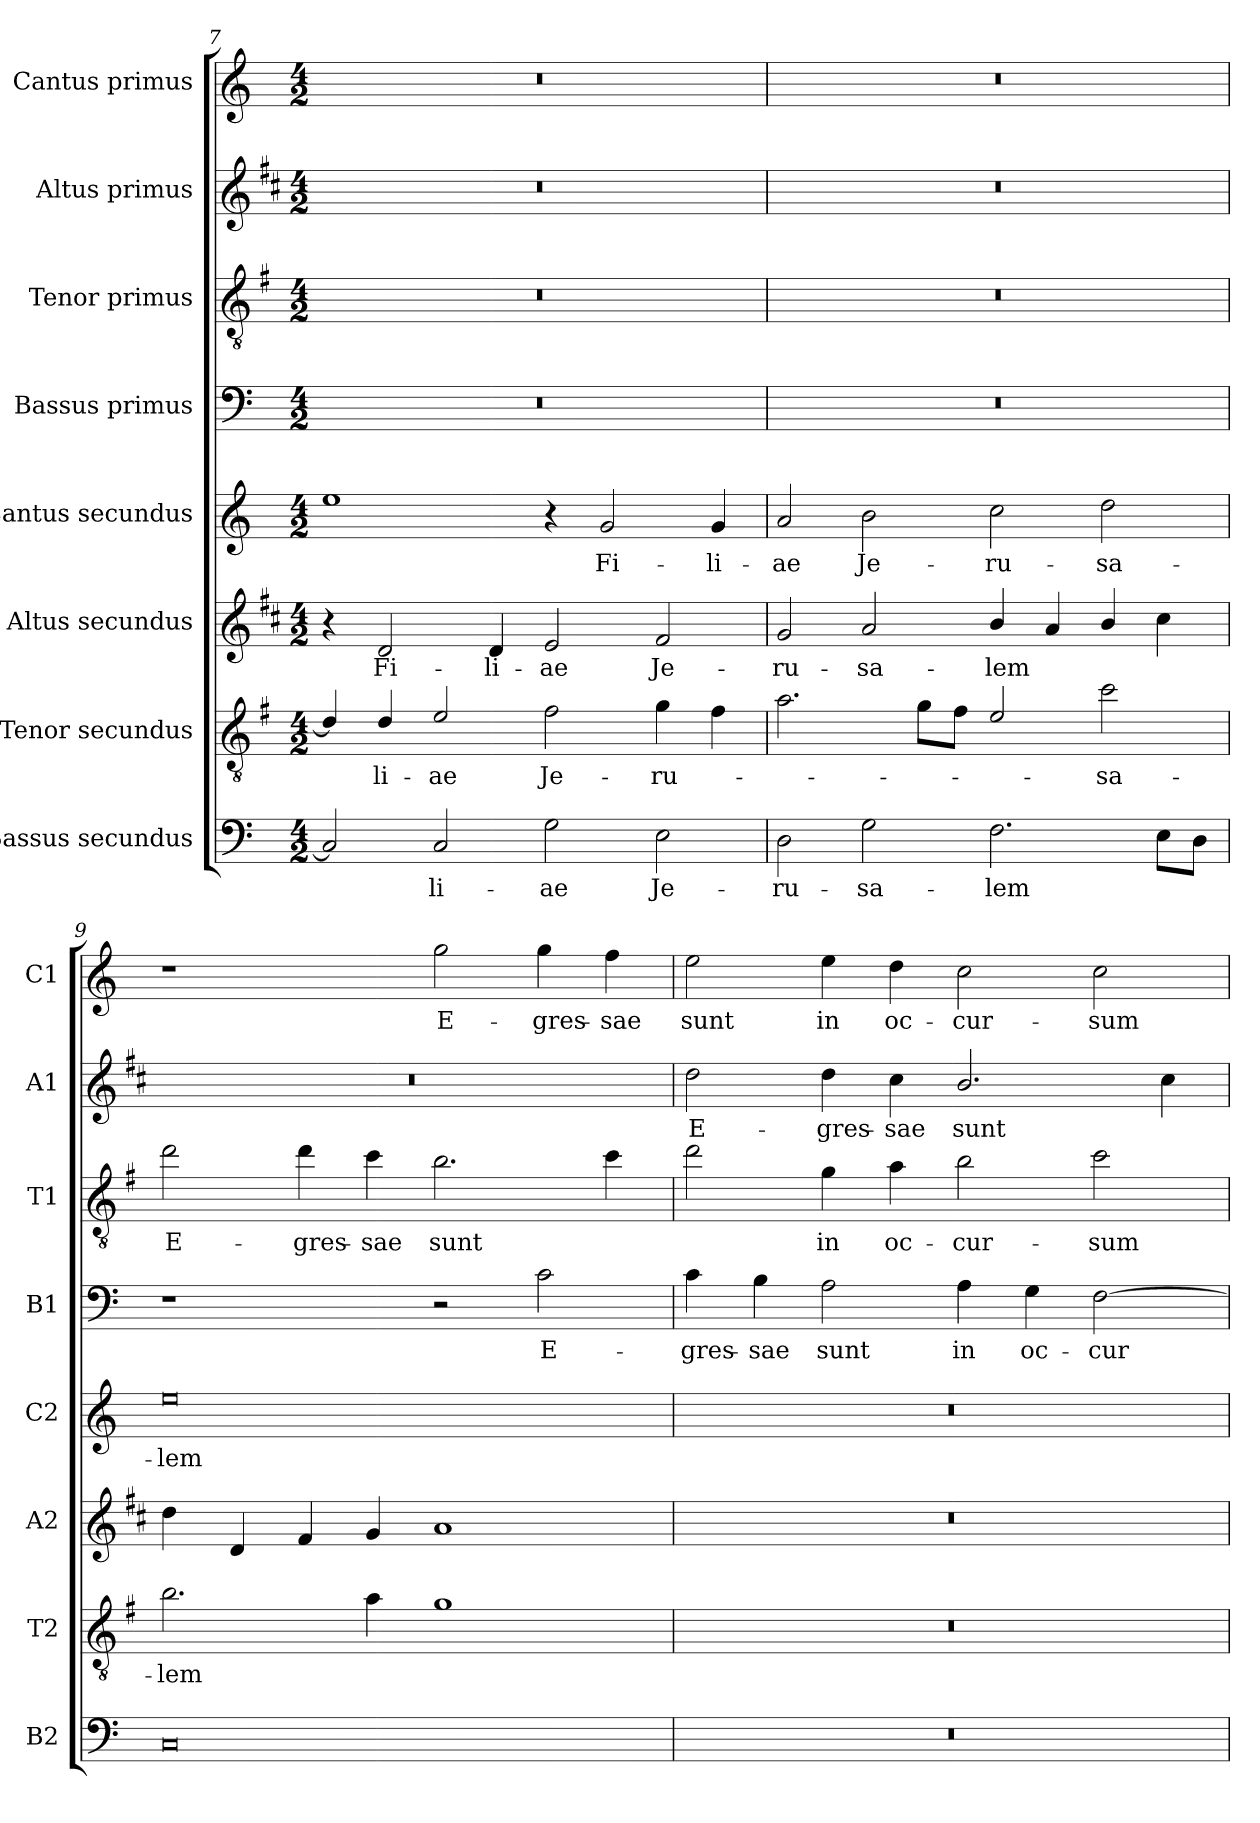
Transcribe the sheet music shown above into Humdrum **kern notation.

**kern	**text	**kern	**text	**kern	**text	**kern	**text	**kern	**text	**kern	**text	**kern	**text	**kern	**text
*part8	*part8	*part7	*part7	*part6	*part6	*part5	*part5	*part4	*part4	*part3	*part3	*part2	*part2	*part1	*part1
*staff8	*staff8	*staff7	*staff7	*staff6	*staff6	*staff5	*staff5	*staff4	*staff4	*staff3	*staff3	*staff2	*staff2	*staff1	*staff1
*I"Bassus secundus	*	*I"Tenor secundus	*	*I"Altus secundus	*	*I"Cantus secundus	*	*I"Bassus primus	*	*I"Tenor primus	*	*I"Altus primus	*	*I"Cantus primus	*
*I'B2	*	*I'T2	*	*I'A2	*	*I'C2	*	*I'B1	*	*I'T1	*	*I'A1	*	*I'C1	*
*clefF4	*	*clefGv2	*	*clefG2	*	*clefG2	*	*clefF4	*	*clefGv2	*	*clefG2	*	*clefG2	*
*	*	*ITrd4c7	*	*ITrd1c2	*	*	*	*	*	*ITrd4c7	*	*ITrd1c2	*	*	*
*k[]	*	*k[]	*	*k[]	*	*k[]	*	*k[]	*	*k[]	*	*k[]	*	*k[]	*
*C:	*	*C:	*	*C:	*	*C:	*	*C:	*	*C:	*	*C:	*	*C:	*
*M4/2	*	*M4/2	*	*M4/2	*	*M4/2	*	*M4/2	*	*M4/2	*	*M4/2	*	*M4/2	*
=7	=7	=7	=7	=7	=7	=7	=7	=7	=7	=7	=7	=7	=7	=7	=7
2C/]	.	4G/]	.	4r	.	1ee	.	0r	.	0r	.	0r	.	0r	.
!	!	!	!LO:LY:b	!	!LO:LY:b	!	!	!	!	!	!	!	!	!	!
.	.	4G/	-li-	2c/	Fi-	.	.	.	.	.	.	.	.	.	.
!	!LO:LY:b	!	!LO:LY:b	!	!	!	!	!	!	!	!	!	!	!	!
2C/	-li-	2A/	-ae	.	.	.	.	.	.	.	.	.	.	.	.
!	!	!	!	!	!LO:LY:b	!	!	!	!	!	!	!	!	!	!
.	.	.	.	4c/	-li-	.	.	.	.	.	.	.	.	.	.
!	!LO:LY:b	!	!LO:LY:b	!	!LO:LY:b	!	!	!	!	!	!	!	!	!	!
2G\	-ae	2B\	Je-	2d/	-ae	4r	.	.	.	.	.	.	.	.	.
!	!	!	!	!	!	!	!LO:LY:b	!	!	!	!	!	!	!	!
.	.	.	.	.	.	2g/	Fi-	.	.	.	.	.	.	.	.
!	!LO:LY:b	!	!LO:LY:b	!	!LO:LY:b	!	!	!	!	!	!	!	!	!	!
2E\	Je-	4c\	-ru-	2e/	Je-	.	.	.	.	.	.	.	.	.	.
!	!	!	!	!	!	!	!LO:LY:b	!	!	!	!	!	!	!	!
.	.	4B\	.	.	.	4g/	-li-	.	.	.	.	.	.	.	.
!!LO:PB:g=z
=8	=8	=8	=8	=8	=8	=8	=8	=8	=8	=8	=8	=8	=8	=8	=8
!	!LO:LY:b	!	!	!	!LO:LY:b	!	!LO:LY:b	!	!	!	!	!	!	!	!
2D\	-ru-	2.d\	.	2f/	-ru-	2a/	-ae	0r	.	0r	.	0r	.	0r	.
!	!LO:LY:b	!	!	!	!LO:LY:b	!	!LO:LY:b	!	!	!	!	!	!	!	!
2G\	-sa-	.	.	2g/	-sa-	2b\	Je-	.	.	.	.	.	.	.	.
.	.	8c\L	.	.	.	.	.	.	.	.	.	.	.	.	.
.	.	8B\J	.	.	.	.	.	.	.	.	.	.	.	.	.
!	!LO:LY:b	!	!	!	!LO:LY:b	!	!LO:LY:b	!	!	!	!	!	!	!	!
2.F\	-lem	2A/	.	4a/	-lem	2cc\	-ru-	.	.	.	.	.	.	.	.
.	.	.	.	4g/	.	.	.	.	.	.	.	.	.	.	.
!	!	!	!LO:LY:b	!	!	!	!LO:LY:b	!	!	!	!	!	!	!	!
.	.	2f\	-sa-	4a/	.	2dd\	-sa-	.	.	.	.	.	.	.	.
8E\L	.	.	.	4b\	.	.	.	.	.	.	.	.	.	.	.
8D\J	.	.	.	.	.	.	.	.	.	.	.	.	.	.	.
=9	=9	=9	=9	=9	=9	=9	=9	=9	=9	=9	=9	=9	=9	=9	=9
!	!	!	!LO:LY:b	!	!	!	!LO:LY:b	!	!	!	!LO:LY:b	!	!	!	!
0C	.	2.e\	-lem	4cc\	.	0ee	-lem	1r	.	2g\	E-	0r	.	1r	.
.	.	.	.	4c/	.	.	.	.	.	.	.	.	.	.	.
!	!	!	!	!	!	!	!	!	!	!	!LO:LY:b	!	!	!	!
.	.	.	.	4e/	.	.	.	.	.	4g\	-gres-	.	.	.	.
!	!	!	!	!	!	!	!	!	!	!	!LO:LY:b	!	!	!	!
.	.	4d\	.	4f/	.	.	.	.	.	4f\	-sae	.	.	.	.
!	!	!	!	!	!	!	!	!	!	!	!LO:LY:b	!	!	!	!LO:LY:b
.	.	1c	.	1g	.	.	.	2r	.	2.e\	sunt	.	.	2gg\	E-
!	!	!	!	!	!	!	!	!	!LO:LY:b	!	!	!	!	!	!LO:LY:b
.	.	.	.	.	.	.	.	2c\	E-	.	.	.	.	4gg\	-gres-
!	!	!	!	!	!	!	!	!	!	!	!	!	!	!	!LO:LY:b
.	.	.	.	.	.	.	.	.	.	4f\	.	.	.	4ff\	-sae
=10	=10	=10	=10	=10	=10	=10	=10	=10	=10	=10	=10	=10	=10	=10	=10
!	!	!	!	!	!	!	!	!	!LO:LY:b	!	!	!	!LO:LY:b	!	!LO:LY:b
0r	.	0r	.	0r	.	0r	.	4c\	-gres-	2g\	.	2cc\	E-	2ee\	sunt
!	!	!	!	!	!	!	!	!	!LO:LY:b	!	!	!	!	!	!
.	.	.	.	.	.	.	.	4B\	-sae	.	.	.	.	.	.
!	!	!	!	!	!	!	!	!	!LO:LY:b	!	!LO:LY:b	!	!LO:LY:b	!	!LO:LY:b
.	.	.	.	.	.	.	.	2A\	sunt	4c\	in	4cc\	-gres-	4ee\	in
!	!	!	!	!	!	!	!	!	!	!	!LO:LY:b	!	!LO:LY:b	!	!LO:LY:b
.	.	.	.	.	.	.	.	.	.	4d\	oc-	4b\	-sae	4dd\	oc-
!	!	!	!	!	!	!	!	!	!LO:LY:b	!	!LO:LY:b	!	!LO:LY:b	!	!LO:LY:b
.	.	.	.	.	.	.	.	4A\	in	2e\	-cur-	2.a/	sunt	2cc\	-cur-
!	!	!	!	!	!	!	!	!	!LO:LY:b	!	!	!	!	!	!
.	.	.	.	.	.	.	.	4G\	oc-	.	.	.	.	.	.
!	!	!	!	!	!	!	!	!	!LO:LY:b	!	!LO:LY:b	!	!	!	!LO:LY:b
.	.	.	.	.	.	.	.	[2F\	-cur-	2f\	-sum	.	.	2cc\	-sum
.	.	.	.	.	.	.	.	.	.	.	.	4b\	.	.	.
=	=	=	=	=	=	=	=	=	=	=	=	=	=	=	=
*-	*-	*-	*-	*-	*-	*-	*-	*-	*-	*-	*-	*-	*-	*-	*-
